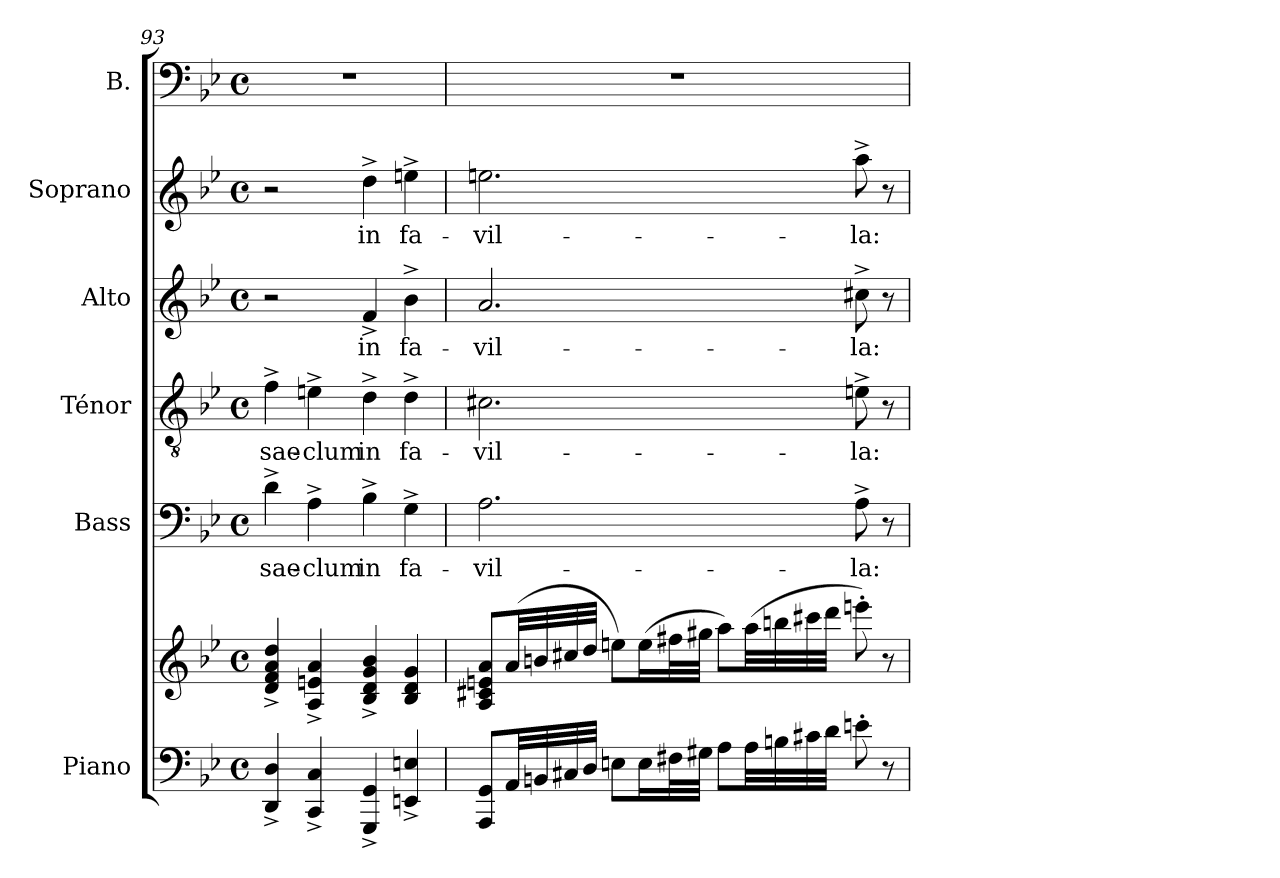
**kern	**kern	**kern	**text	**kern	**text	**kern	**text	**kern	**text	**kern
*part6	*part6	*part5	*part5	*part4	*part4	*part3	*part3	*part2	*part2	*part1
*staff7	*staff6	*staff5	*staff5	*staff4	*staff4	*staff3	*staff3	*staff2	*staff2	*staff1
*I"Piano	*	*I"Bass	*	*I"Ténor	*	*I"Alto	*	*I"Soprano	*	*I"B.
*I'Pno.	*	*I'B.	*	*I'T.	*	*I'A.	*	*I'S.	*	*I'B.
*clefF4	*clefG2	*clefF4	*	*clefGv2	*	*clefG2	*	*clefG2	*	*clefF4
*k[b-e-]	*k[b-e-]	*k[b-e-]	*	*k[b-e-]	*	*k[b-e-]	*	*k[b-e-]	*	*k[b-e-]
*M4/4	*M4/4	*M4/4	*	*M4/4	*	*M4/4	*	*M4/4	*	*M4/4
*met(c)	*met(c)	*met(c)	*	*met(c)	*	*met(c)	*	*met(c)	*	*met(c)
=93	=93	=93	=93	=93	=93	=93	=93	=93	=93	=93
4DD/^ 4D/^	4d/^ 4f/^ 4a/^ 4dd/^	4d^\	sae-	4f^\	sae-	2r	.	2r	.	1r
4CC/^ 4C/^	4A/^ 4en/^ 4a/^	4A^\	-clum	4en^\	-clum	.	.	.	.	.
4GGG/^ 4GG/^	4B-/^ 4d/^ 4g/^ 4b-/^	4B-^\	in	4d^\	in	4f^/	in	4dd^\	in	.
4EEn/^ 4En/^	4B-/ 4d/ 4g/	4G^\	fa-	4d^\	fa-	4b-^\	fa-	4een^\	fa-	.
=94	=94	=94	=94	=94	=94	=94	=94	=94	=94	=94
8AAA/ 8GG/L	8A/ 8c#X/ 8en/ 8a/L	2.A\	-vil-	2.c#X\	-vil-	2.a/	-vil-	2.een\	-vil-	1r
32AA/LL	(32a/LL	.	.	.	.	.	.	.	.	.
32BBn/	32bn/	.	.	.	.	.	.	.	.	.
32C#X/	32cc#X/	.	.	.	.	.	.	.	.	.
32D/JJJ	32dd/JJJ	.	.	.	.	.	.	.	.	.
8En\L	8een\L)	.	.	.	.	.	.	.	.	.
16E\L	(16ee\L	.	.	.	.	.	.	.	.	.
32F#X\L	32ff#X\L	.	.	.	.	.	.	.	.	.
32G#X\JJJ	32gg#X\JJJ	.	.	.	.	.	.	.	.	.
8A\L	8aa\L)	.	.	.	.	.	.	.	.	.
32A\LL	(32aa\LL	.	.	.	.	.	.	.	.	.
32Bn\	32bbn\	.	.	.	.	.	.	.	.	.
32c#X\	32ccc#X\	.	.	.	.	.	.	.	.	.
32d\JJJ	32ddd\JJJ	.	.	.	.	.	.	.	.	.
8en'\	8eeen'\)	8A^\	-la:	8en^\	-la:	8cc#X^\	-la:	8aa^\	-la:	.
8r	8r	8r	.	8r	.	8r	.	8r	.	.
=	=	=	=	=	=	=	=	=	=	=
*-	*-	*-	*-	*-	*-	*-	*-	*-	*-	*-
